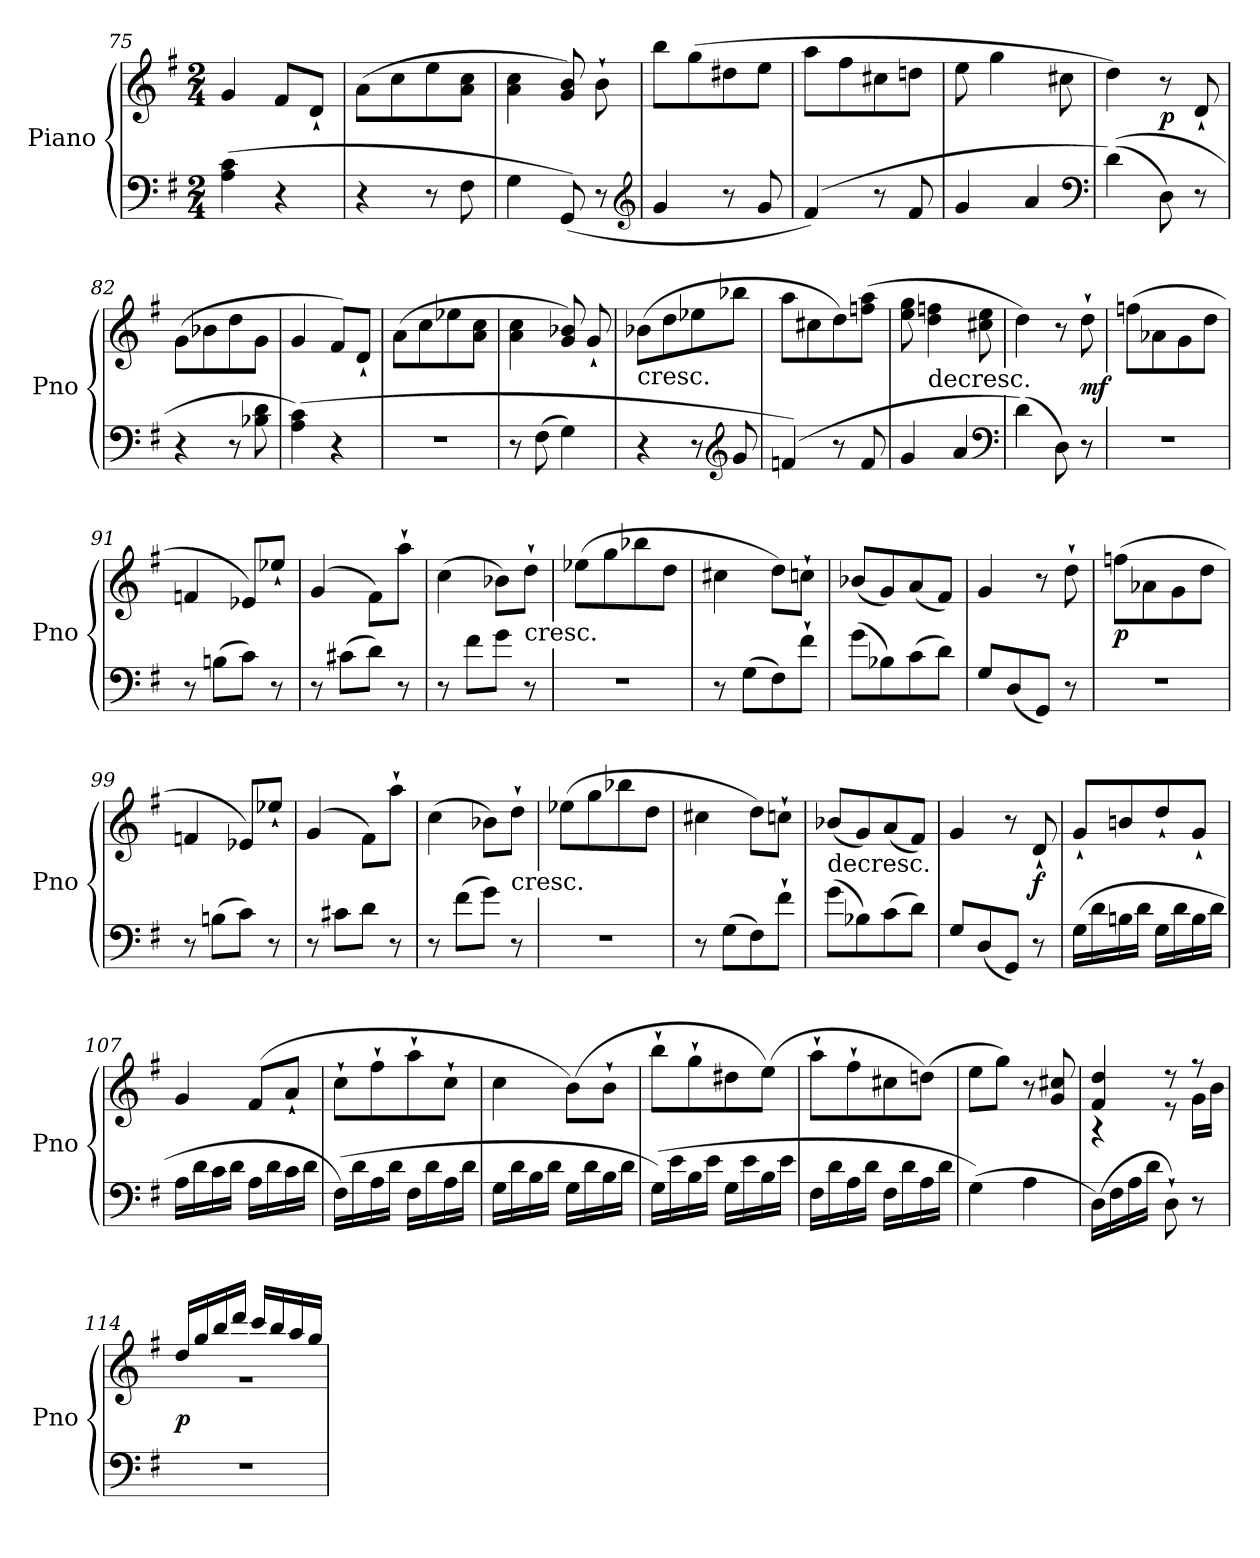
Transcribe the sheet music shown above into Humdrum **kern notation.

**kern	**kern	**dynam
*part1	*part1	*part1
*staff2	*staff1	*staff1/2
*I"Piano	*	*
*I'Pno	*	*
*clefF4	*clefG2	*
*k[f#]	*k[f#]	*
*G:	*G:	*
*M2/4	*M2/4	*
=75	=75	=75
(4A\ 4c\	4g/	.
4r	8f#/L	.
.	8d`/J	.
=76	=76	=76
4r	(8a\L	.
.	8cc\	.
8r	8ee\	.
8F#\	8a\ 8cc\J	.
=77	=77	=77
4G\	4a\ 4cc\	.
(8GG/)	8g/ 8b/)	.
8r	8b`\	.
*clefG2	*	*
=78	=78	=78
4g/	8bb\L	.
.	(8gg\	.
8r	8dd#X\	.
8g/	8ee\J	.
=79	=79	=79
(4f#/)	8aa\L	.
.	8ff#\	.
8r	8cc#X\	.
8f#/	8ddn\J	.
=80	=80	=80
4g/	8ee\	.
.	4gg\	.
4a/	.	.
.	8cc#X\	.
*clefF4	*	*
=81	=81	=81
((4d\)	4dd\)	.
8D\)	8r	p
8r	8d`/	.
=82	=82	=82
4r	(8g\L	.
.	8b-X\	.
8r	8dd\	.
8B-X\ 8d\	8g\J	.
=83	=83	=83
(4A\ 4c\)	4g/	.
4r	8f#/L)	.
.	8d`/J	.
=84	=84	=84
2r	(8a\L	.
.	8cc\	.
.	8ee-X\	.
.	8a\ 8cc\J	.
=85	=85	=85
8r	4a\ 4cc\	.
(8F#\	.	.
4G\)	8g/ 8b-X/)	.
.	8g`/	.
=86	=86	=86
!	!LO:TX:c:t=cresc.	!
4r	(8b-X\L	.
.	8dd\	.
8r	8ee-X\	.
*clefG2	*	*
8g/	8bb-X\J	.
=87	=87	=87
(4fn/)	8aa\L	.
.	8cc#X\	.
8r	8dd\)	.
8f/	(8ffn\ 8aa\J	.
=88	=88	=88
4g/	8ee\ 8gg\	.
!	!LO:TX:c:t=decresc.	!
.	4dd\ 4ffn\	.
4a/	.	.
.	8cc#X\ 8ee\	.
*clefF4	*	*
=89	=89	=89
(4d\)	4dd\)	.
8D\)	8r	.
8r	8dd`\	mf
=90	=90	=90
2r	(8ffn\L	.
.	8a-X\	.
.	8g\	.
.	8dd\J	.
=91	=91	=91
8r	4fn/	.
(8Bn\L	.	.
8c\J)	8e-X/L)	.
8r	8ee-X`/J	.
=92	=92	=92
8r	(4g/	.
(8c#X\L	.	.
8d\J)	8f#\L)	.
8r	8aa`\J	.
=93	=93	=93
8r	(4cc\	.
8f#\L	.	.
8g\J	8b-X\L)	.
!	!LO:TX:c:t=cresc.	!
8r	8dd`\J	.
=94	=94	=94
2r	(8ee-X\L	.
.	8gg\	.
.	8bb-X\	.
.	8dd\J	.
=95	=95	=95
8r	4cc#X\	.
(8G\L	.	.
8F#\)	8dd\L)	.
8f#`\J	8ccn`\J	.
=96	=96	=96
(8g\L	(8b-X/L	.
8B-X\)	8g/)	.
(8c\	(8a/	.
8d\J)	8f#/J)	.
=97	=97	=97
8G/L	4g/	.
(8D/	.	.
8GG/J)	8r	.
8r	8dd`\	.
=98	=98	=98
2r	(8ffn\L	p
.	8a-X\	.
.	8g\	.
.	8dd\J	.
=99	=99	=99
8r	4fn/	.
(8Bn\L	.	.
8c\J)	8e-X/L)	.
8r	8ee-X`/J	.
=100	=100	=100
8r	(4g/	.
8c#X\L	.	.
8d\J	8f#\L)	.
8r	8aa`\J	.
=101	=101	=101
8r	(4cc\	.
(8f#\L	.	.
8g\J)	8b-X\L)	.
!	!LO:TX:c:t=cresc.	!
8r	8dd`\J	.
=102	=102	=102
2r	(8ee-X\L	.
.	8gg\	.
.	8bb-X\	.
.	8dd\J	.
=103	=103	=103
8r	4cc#X\	.
(8G\L	.	.
8F#\)	8dd\L)	.
8f#`\J	8ccn`\J	.
=104	=104	=104
!	!LO:TX:c:t=decresc.	!
(8g\L	(8b-X/L	.
8B-X\)	8g/)	.
(8c\	(8a/	.
8d\J)	8f#/J)	.
=105	=105	=105
8G/L	4g/	.
(8D/	.	.
8GG/J)	8r	.
8r	8d`/	f
=106	=106	=106
(16G\LL	8g`/L	.
16d\	.	.
16Bn\	8bn/	.
16d\JJ	.	.
16G\LL	8dd`/	.
16d\	.	.
16B\	8g`/J	.
16d\JJ	.	.
=107	=107	=107
16A\LL	4g/	.
16d\	.	.
16c\	.	.
16d\JJ	.	.
16A\LL	(8f#/L	.
16d\	.	.
16c\	8a`/J	.
16d\JJ	.	.
=108	=108	=108
(16F#\LL)	8cc`\L	.
16d\	.	.
16A\	8ff#`\	.
16d\JJ	.	.
16F#\LL	8aa`\	.
16d\	.	.
16A\	8cc`\J	.
16d\JJ	.	.
=109	=109	=109
16G\LL	4cc\	.
16d\	.	.
16B\	.	.
16d\JJ	.	.
16G\LL	(8b\L)	.
16d\	.	.
16B\	8b`\J	.
16d\JJ	.	.
=110	=110	=110
(16G\LL)	8bb`\L	.
16e\	.	.
16B\	8gg`\	.
16e\JJ	.	.
16G\LL	8dd#X\	.
16e\	.	.
16B\	(8ee\J)	.
16e\JJ	.	.
=111	=111	=111
16F#\LL	8aa`\L	.
16d\	.	.
16A\	8ff#`\	.
16d\JJ	.	.
16F#\LL	8cc#X\	.
16d\	.	.
16A\	(8ddn\J)	.
16d\JJ	.	.
=112	=112	=112
(4G\)	8ee\L	.
.	8gg\J)	.
4A\	8r	.
.	8g/ 8cc#X/	.
=113	=113	=113
*	*^	*
(16D\LL)	4f#/ 4dd/	4r	.
16F#\	.	.	.
16A\	.	.	.
16d\JJ	.	.	.
8D`\)	8r	8r	.
8r	8r	16g\LL	.
.	.	16b\JJ	.
=114	=114	=114	=114
2r	16dd/LL	2r	p
.	16gg/	.	.
.	16bb/	.	.
.	16ddd/JJ	.	.
.	16ccc/LL	.	.
.	16bb/	.	.
.	16aa/	.	.
.	16gg/JJ	.	.
*	*v	*v	*
=	=	=
*-	*-	*-
